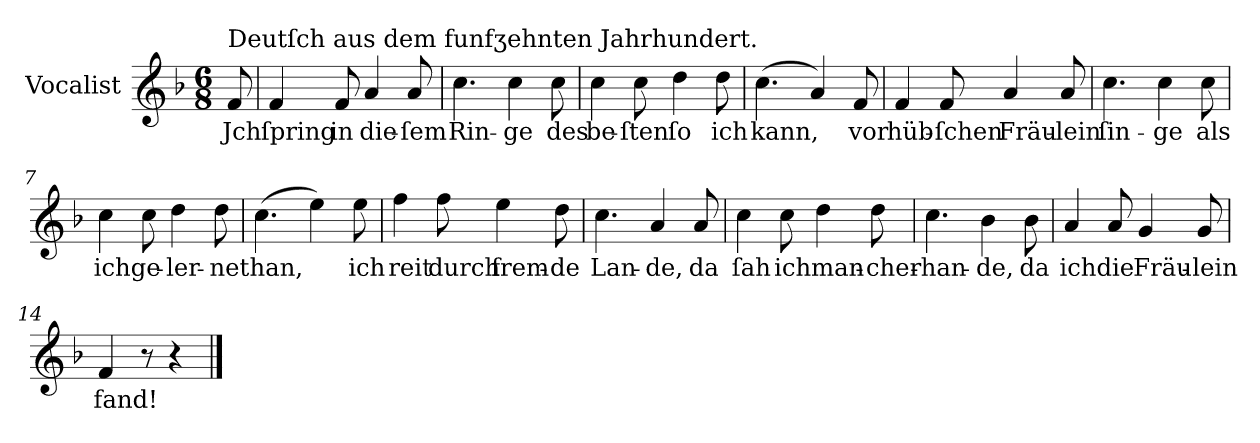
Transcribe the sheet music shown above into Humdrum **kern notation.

**kern	**text
*part1	*part1
*staff1	*staff1
*I"Vocalist	*
*k[b-]	*
*F:	*
*M6/8	*
=	=
!LO:TX:a:t=Deutſch aus dem funfʒehnten Jahrhundert.	!
8f	Jch
=1	=1
4f	ſpring
8f	in
4a	die-
8a	-ſem
=2	=2
4.cc	Rin-
4cc	-ge
8cc	des
=3	=3
4cc	be-
8cc	-ſten
4dd	ſo
8dd	ich
=4	=4
(4.cc	kann,
4a)	.
8f	vor
=5	=5
4f	hüb-
8f	-ſchen
4a	Fräu-
8a	-lein
=6	=6
4.cc	ſin-
4cc	-ge
8cc	als
=7	=7
4cc	ich
8cc	ge-
4dd	-ler-
8dd	-net
=8	=8
(4.cc	han,
4ee)	.
8ee	ich
=9	=9
4ff	reit
8ff	durch
4ee	frem-
8dd	-de
=10	=10
4.cc	Lan-
4a	-de,
8a	da
=11	=11
4cc	ſah
8cc	ich
4dd	man-
8dd	-cher-
=12	=12
4.cc	-han-
4b-	-de,
8b-	da
=13	=13
4a	ich
8a	die
4g	Fräu-
8g	-lein
=14	=14
4f	fand!
8r	.
4r	.
==	==
*-	*-
